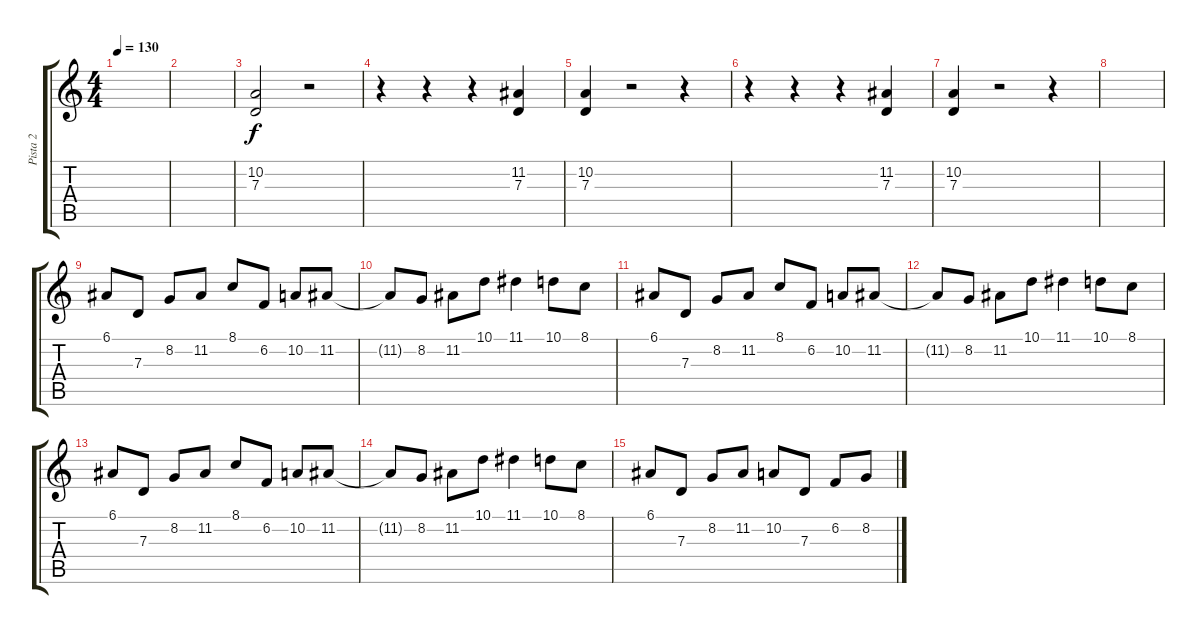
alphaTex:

\track ("Pista 2" "Pista 2") {instrument acousticgrandpiano}
\staff {score tabs}
\tuning (E4 B3 G3 D3 A2 E2) {hide}
\ts (4 4)
\tempo 130
\clef g2
\ks c
|
|
(10.2 7.3).2 r.2 |
r.4 r.4 r.4 (11.2 7.3).4 |
(10.2 7.3).4 r.2 r.4 |
r.4 r.4 r.4 (11.2 7.3).4 |
(10.2 7.3).4 r.2 r.4 |
|
6.1.8 7.3.8 8.2.8 11.2.8 8.1.8 6.2.8 10.2.8 11.2.8 |
11.2{t}.8 8.2.8 11.2.8 10.1.8 11.1.4 10.1.8 8.1.8 |
6.1.8 7.3.8 8.2.8 11.2.8 8.1.8 6.2.8 10.2.8 11.2.8 |
11.2{t}.8 8.2.8 11.2.8 10.1.8 11.1.4 10.1.8 8.1.8 |
6.1.8 7.3.8 8.2.8 11.2.8 8.1.8 6.2.8 10.2.8 11.2.8 |
11.2{t}.8 8.2.8 11.2.8 10.1.8 11.1.4 10.1.8 8.1.8 |
6.1.8 7.3.8 8.2.8 11.2.8 10.2.8 7.3.8 6.2.8 8.2.8
